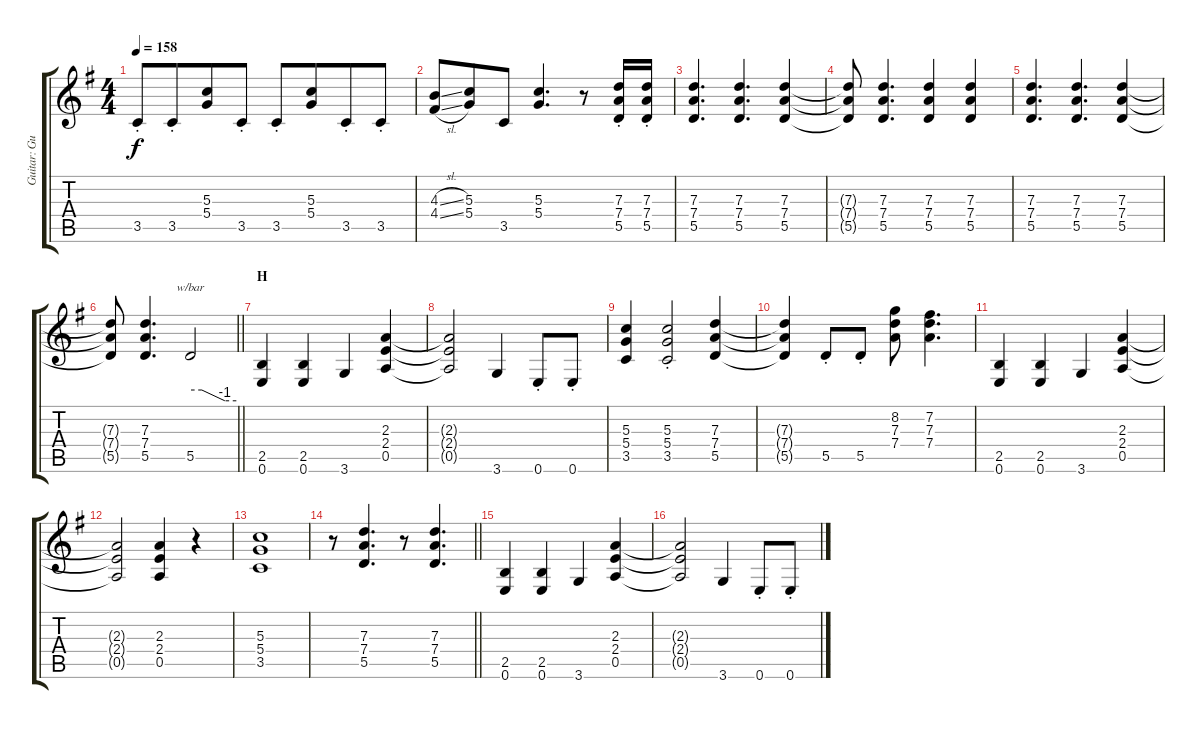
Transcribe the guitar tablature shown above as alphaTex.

\track ("Guitar: Guy" "Guitar: Gu") {instrument distortionguitar}
\staff {score tabs}
\tuning (E4 B3 G3 D3 A2 E2) {hide}
\ts (4 4)
\tempo 158
\clef g2
\ks g
3.5{st}.8{dy f} 3.5{st}.8{beam merge} (5.3 5.4).8 3.5{st}.8 3.5{st}.8 (5.3 5.4).8{beam merge} 3.5{st}.8 3.5{st}.8 |
(4.3{sl} 4.4{sl}).8 (5.3 5.4).8{beam merge} 3.5.8 (5.3 5.4).4{d beam split} r.8 (7.3{st} 7.4{st} 5.5).16 (7.3{st} 7.4{st} 5.5).16 |
(7.3 7.4 5.5).4{d} (7.3 7.4 5.5).4{d} (7.3 7.4 5.5).4 |
(7.3{t} 7.4{t} 5.5{t}).8 (7.3 7.4 5.5).4{d} (7.3 7.4 5.5).4 (7.3 7.4 5.5).4 |
(7.3 7.4 5.5).4{d} (7.3 7.4 5.5).4{d} (7.3 7.4 5.5).4 |
\barLineRight lightlight
(7.3{t} 7.4{t} 5.5{t}).8 (7.3 7.4 5.5).4{d} 5.5.2{tbe (custom default 0 0 15 0 45 -4 60 -4)} |
\section ("" "H")
(2.5 0.6).4 (2.5 0.6).4 3.6.4 (2.3 2.4 0.5).4 |
(2.3{t} 2.4{t} 0.5{t}).2 3.6.4 0.6{st}.8 0.6{st}.8 |
(5.3 5.4 3.5).4 (5.3{st} 5.4{st} 3.5{st}).2 (7.3 7.4 5.5).4 |
(7.3{t} 7.4{t} 5.5{t}).4 5.5{st}.8 5.5{st}.8 (8.2 7.3 7.4).8 (7.2 7.3 7.4).4{d} |
(2.5 0.6).4 (2.5 0.6).4 3.6.4 (2.3 2.4 0.5).4 |
(2.3{t} 2.4{t} 0.5{t}).2 (2.3 2.4 0.5).4 r.4 |
(5.3 5.4 3.5).1 |
\barLineRight lightlight
r.8 (7.3 7.4 5.5).4{d} r.8 (7.3 7.4 5.5).4{d} |
(2.5 0.6).4 (2.5 0.6).4 3.6.4 (2.3 2.4 0.5).4 |
(2.3{t} 2.4{t} 0.5{t}).2 3.6.4 0.6{st}.8 0.6{st}.8
